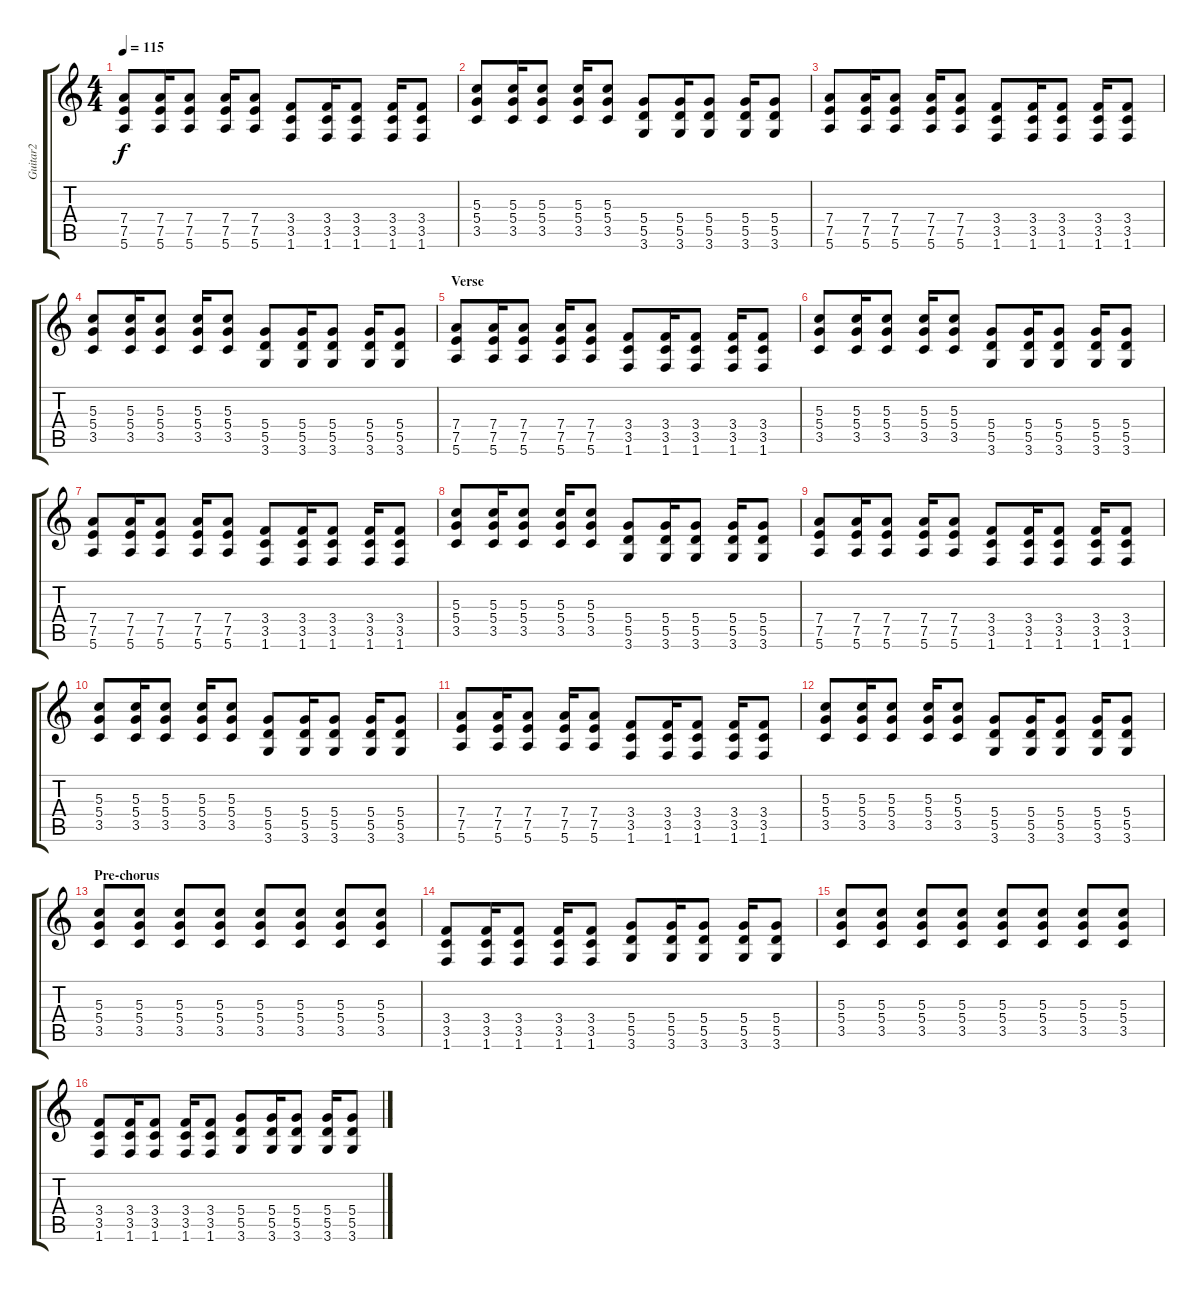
\track ("Guitar2" "Guitar2") {instrument distortionguitar}
\staff {score tabs}
\tuning (E4 B3 G3 D3 A2 E2) {hide}
\ts (4 4)
\section ("" "")
\tempo 115
\clef g2
\ks c
(7.4 7.5 5.6).8{dy f} (7.4 7.5 5.6).16 (7.4 7.5 5.6).8 (7.4 7.5 5.6).16 (7.4 7.5 5.6).8 (3.4 3.5 1.6).8 (3.4 3.5 1.6).16 (3.4 3.5 1.6).8 (3.4 3.5 1.6).16 (3.4 3.5 1.6).8 |
(5.3 5.4 3.5).8 (5.3 5.4 3.5).16 (5.3 5.4 3.5).8 (5.3 5.4 3.5).16 (5.3 5.4 3.5).8 (5.4 5.5 3.6).8 (5.4 5.5 3.6).16 (5.4 5.5 3.6).8 (5.4 5.5 3.6).16 (5.4 5.5 3.6).8 |
(7.4 7.5 5.6).8 (7.4 7.5 5.6).16 (7.4 7.5 5.6).8 (7.4 7.5 5.6).16 (7.4 7.5 5.6).8 (3.4 3.5 1.6).8 (3.4 3.5 1.6).16 (3.4 3.5 1.6).8 (3.4 3.5 1.6).16 (3.4 3.5 1.6).8 |
(5.3 5.4 3.5).8 (5.3 5.4 3.5).16 (5.3 5.4 3.5).8 (5.3 5.4 3.5).16 (5.3 5.4 3.5).8 (5.4 5.5 3.6).8 (5.4 5.5 3.6).16 (5.4 5.5 3.6).8 (5.4 5.5 3.6).16 (5.4 5.5 3.6).8 |
\section ("" "Verse")
(7.4 7.5 5.6).8 (7.4 7.5 5.6).16 (7.4 7.5 5.6).8 (7.4 7.5 5.6).16 (7.4 7.5 5.6).8 (3.4 3.5 1.6).8 (3.4 3.5 1.6).16 (3.4 3.5 1.6).8 (3.4 3.5 1.6).16 (3.4 3.5 1.6).8 |
(5.3 5.4 3.5).8 (5.3 5.4 3.5).16 (5.3 5.4 3.5).8 (5.3 5.4 3.5).16 (5.3 5.4 3.5).8 (5.4 5.5 3.6).8 (5.4 5.5 3.6).16 (5.4 5.5 3.6).8 (5.4 5.5 3.6).16 (5.4 5.5 3.6).8 |
(7.4 7.5 5.6).8 (7.4 7.5 5.6).16 (7.4 7.5 5.6).8 (7.4 7.5 5.6).16 (7.4 7.5 5.6).8 (3.4 3.5 1.6).8 (3.4 3.5 1.6).16 (3.4 3.5 1.6).8 (3.4 3.5 1.6).16 (3.4 3.5 1.6).8 |
(5.3 5.4 3.5).8 (5.3 5.4 3.5).16 (5.3 5.4 3.5).8 (5.3 5.4 3.5).16 (5.3 5.4 3.5).8 (5.4 5.5 3.6).8 (5.4 5.5 3.6).16 (5.4 5.5 3.6).8 (5.4 5.5 3.6).16 (5.4 5.5 3.6).8 |
(7.4 7.5 5.6).8 (7.4 7.5 5.6).16 (7.4 7.5 5.6).8 (7.4 7.5 5.6).16 (7.4 7.5 5.6).8 (3.4 3.5 1.6).8 (3.4 3.5 1.6).16 (3.4 3.5 1.6).8 (3.4 3.5 1.6).16 (3.4 3.5 1.6).8 |
(5.3 5.4 3.5).8 (5.3 5.4 3.5).16 (5.3 5.4 3.5).8 (5.3 5.4 3.5).16 (5.3 5.4 3.5).8 (5.4 5.5 3.6).8 (5.4 5.5 3.6).16 (5.4 5.5 3.6).8 (5.4 5.5 3.6).16 (5.4 5.5 3.6).8 |
(7.4 7.5 5.6).8 (7.4 7.5 5.6).16 (7.4 7.5 5.6).8 (7.4 7.5 5.6).16 (7.4 7.5 5.6).8 (3.4 3.5 1.6).8 (3.4 3.5 1.6).16 (3.4 3.5 1.6).8 (3.4 3.5 1.6).16 (3.4 3.5 1.6).8 |
(5.3 5.4 3.5).8 (5.3 5.4 3.5).16 (5.3 5.4 3.5).8 (5.3 5.4 3.5).16 (5.3 5.4 3.5).8 (5.4 5.5 3.6).8 (5.4 5.5 3.6).16 (5.4 5.5 3.6).8 (5.4 5.5 3.6).16 (5.4 5.5 3.6).8 |
\section ("" "Pre-chorus")
(5.3 5.4 3.5).8 (5.3 5.4 3.5).8 (5.3 5.4 3.5).8 (5.3 5.4 3.5).8 (5.3 5.4 3.5).8 (5.3 5.4 3.5).8 (5.3 5.4 3.5).8 (5.3 5.4 3.5).8 |
(3.4 3.5 1.6).8 (3.4 3.5 1.6).16 (3.4 3.5 1.6).8 (3.4 3.5 1.6).16 (3.4 3.5 1.6).8 (5.4 5.5 3.6).8 (5.4 5.5 3.6).16 (5.4 5.5 3.6).8 (5.4 5.5 3.6).16 (5.4 5.5 3.6).8 |
\section ("" "")
(5.3 5.4 3.5).8 (5.3 5.4 3.5).8 (5.3 5.4 3.5).8 (5.3 5.4 3.5).8 (5.3 5.4 3.5).8 (5.3 5.4 3.5).8 (5.3 5.4 3.5).8 (5.3 5.4 3.5).8 |
(3.4 3.5 1.6).8 (3.4 3.5 1.6).16 (3.4 3.5 1.6).8 (3.4 3.5 1.6).16 (3.4 3.5 1.6).8 (5.4 5.5 3.6).8 (5.4 5.5 3.6).16 (5.4 5.5 3.6).8 (5.4 5.5 3.6).16 (5.4 5.5 3.6).8
